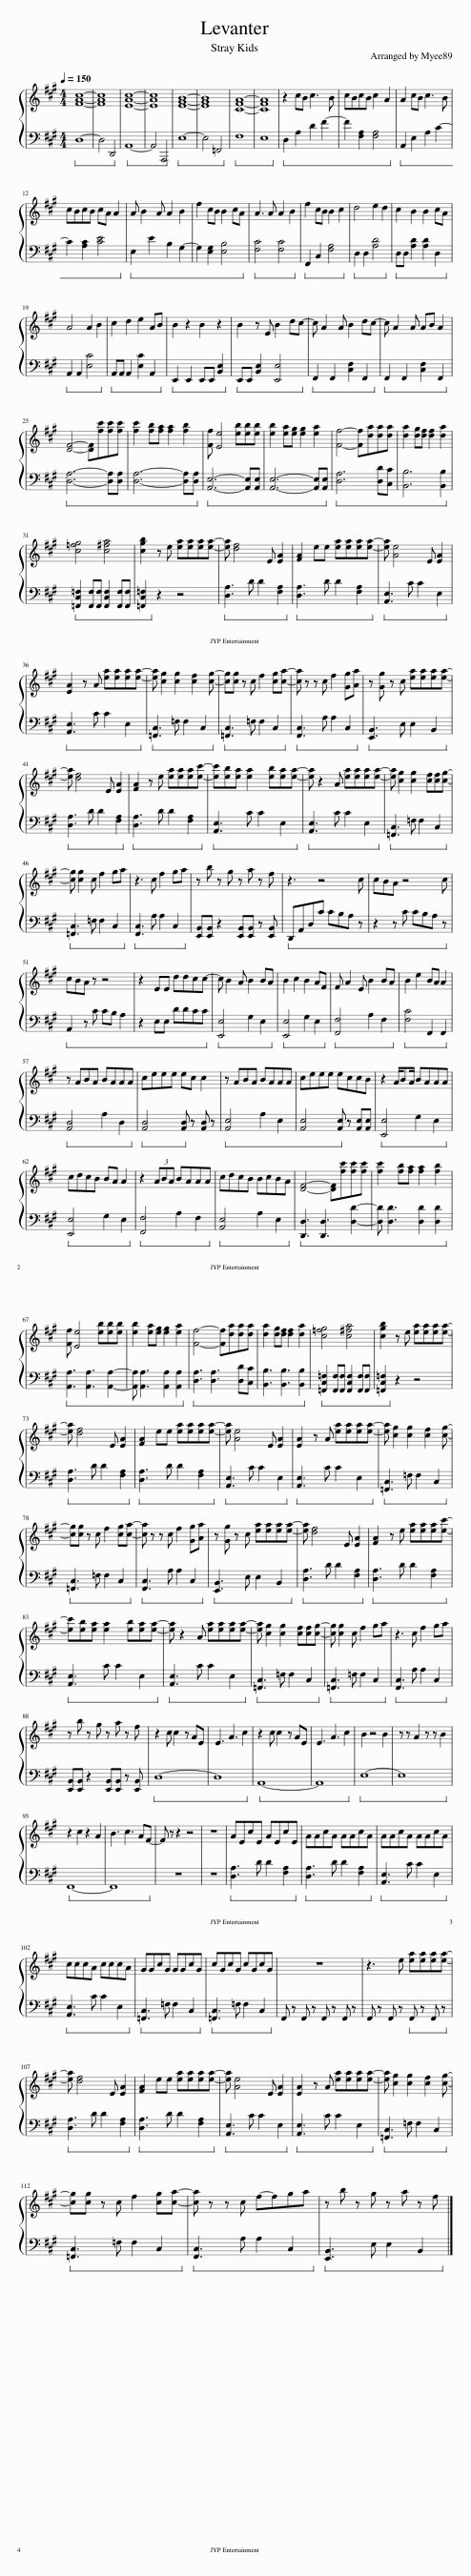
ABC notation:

X:1
%%score { 1 | 2 }
L:1/8
Q:1/4=150
M:4/4
I:linebreak $
K:A
V:1 treble
V:2 bass
V:1
 [FAc]8- | [FAc]8 | [EAc]8- | [EAc]8 | [EGB]8- | %5
 [EGB]8 | [CFA]8- | [CFA]8 | z2 cB c3 B | cBcB c2 A2 | %10
 A2 cB c3 B |$ cBcB cA A2 | A B2 A A2 B2 | f2 cB B2 cA | A3 A A2 B2 | %15
 f2 cB B2 c2 | d4 e2 d2 | c2 B2 B2 cA |$ A4 A2 B2 | c2 d2 e2 AB | %20
 B2 z2 B2 z2 | B2 z E B2 dc- | c A2 A B2 dc- | c A2 A AB A2 |$ [DF]4- [DF][fc'][fc'][fc'] | %25
 [fc']2 [fb][fa] [fa]2 [fb]2 | [Ff] [Ee]4 [eb][eb][eb] | [eb]2 [ea][eg] [eg]2 [ea]2 | [Ff]4- [Ff][da][da][da] | [da]2 [dg][df] [df]2 [da]2 |$ %30
 [c=fg]4 [c^fa]4 | [cgb]2 z e [ea][ea][ea][ea]- | [ea] [df]4 E [EA]2 | [FA]2 ee [ea][ea][ea][ea]- | [ea] [Ae]4 E [EA]2 |$ %35
 [EA]2 z A [ea][ea][ea][ea]- | [ea] [cg]2 [cg]2 [cf]2 [cg]- | [cg][cg] z c f2 [cg][ca]- | [ca] z z c f2 [Gg][Aa] | z [Gg] z c [ea][ea][ea][ea]- |$ %40
 [ea] [df]4 E [EA]2 | [FA]2 z e [ea][ea][ea][ec']- | [ec'][eb][ea] [ea]2 [eb][ea][ea]- | [ea] z2 A [ea][ea][ea][ea]- | [ea] [cg]2 [cg]2 [cf][cf][cg]- |$ %45
 [cg] [cg]2 c f2 ga | z3 c f2 ga | z b z g z a z f | z3 z4 c | cBA z4 c |$ %50
 cBA z z4 | z2 EE ddcc- | c B2 A B2 BA | B2 c2 B2 AF | F A2 E B2 BA | %55
 B2 e2 BA A2 |$ z ABA BAAA | ceee ec c2 | z ABA BAAA | ceee eccB | %60
 z2 A/BA/ BAAA |$ cdcB BA A2 | z2 (3ABA BAAA | cdcB BcBA | [DF]4- [DF][fc'][fc'][fc'] | %65
 [fc']2 [fb][fa] [fa]2 [fb]2 |$ [Ff] [Ee]4 [eb][eb][eb] | [eb]2 [ea][eg] [eg]2 [ea]2 | [Ff]4- [Ff][da][da][da] | [da]2 [dg][df] [df]2 [da]2 | %70
 [c=fg]4 [c^fa]4 | [cgb]2 z e [ea][ea][ea][ea]- |$ [ea] [df]4 E [EA]2 | [FA]2 ee [ea][ea][ea][ea]- | [ea] [Ae]4 E [EA]2 | %75
 [EA]2 z A [ea][ea][ea][ea]- | [ea] [cg]2 [cg]2 [cf]2 [cg]- |$ [cg][cg] z c f2 [cg][ca]- | [ca] z z c f2 [Gg][Aa] | z [Gg] z c [ea][ea][ea][ea]- | %80
 [ea] [df]4 E [EA]2 | [FA]2 z e [ea][ea][ea][ec']- |$ [ec'][eb][ea] [ea]2 [eb][ea][ea]- | [ea] z2 A [ea][ea][ea][ea]- | [ea] [cg]2 [cg]2 [cf][cf][cg]- | %85
 [cg] [cg]2 c f2 ga | z3 c f2 ga |$ z b z g z a z f | z2 c c2 z AE | E3 A3 c2 | %90
 z2 c c2 z AE | E3 A3 c2 | B2 z4 B2 | z z A2 z z B2 |$ z2 c2 z2 A2 | %95
 B3 c3 AF- | F z z2 z4 | z8 | AEcE AEcE | AAcA AAcA | %100
 AAcA AAcA |$ cccA cccA | GGcG GGcG | cGcG cGcG | z8 | %105
 z3 e [ea][ea][ea][ea]- |$ [ea] [df]4 E [EA]2 | [FA]2 ee [ea][ea][ea][ea]- | [ea] [Ae]4 E [EA]2 | [EA]2 z A [ea][ea][ea][ea]- | %110
 [ea] [cg]2 [cg]2 [cf]2 [cg]- |$ [cg][cg] z c f2 [cg][ca]- | [ca] z z c f-fga | z b z g z a z f |] %114
V:2
!ped! D,8- | D,4 D,,4!ped-up! |!ped! A,,8- | A,,4 A,,,4!ped-up! |!ped! E,8- | %5
 E,4 =F,,4!ped-up! |!ped! F,8 | E,8!ped-up! |!ped! D,2 A,2 D2 F2- | F2 [F,A,]2 [F,A,]4!ped-up! | %10
!ped! A,,2 E,2 A,2 C2- |$ C2 [A,C]2 [CE]4!ped-up! |!ped! E,2 E2 B,2 G,2- | G,2 [E,G,]2 [E,B,]4!ped-up! |!ped! [F,C]4 [F,C]4!ped-up! | %15
!ped! F,,2 C,2 [F,A,]4!ped-up! |!ped! D,2 D,2 [A,D]4!ped-up! |!ped! D,D, [A,D]2 [A,D]2 D,2!ped-up! |$!ped! A,,2 A,,2 [E,C]4!ped-up! |!ped! A,,A,, A,,2 [E,C]2 A,,2!ped-up! | %20
!ped! E,,2 E,,2 E,,E,, [B,,E,]2!ped-up! |!ped! E,,E,, [B,,E,]2 [E,,E,]4!ped-up! |!ped! F,,2 F,,2 [C,F,]2 F,,2!ped-up! |!ped! F,,2 F,,2 [C,F,]2 F,,2!ped-up! |$!ped! [D,A,]6- [D,A,][D,A,] | %25
 [D,A,]6- [D,A,][D,A,]!ped-up! |!ped! [A,,E,]6- [A,,E,][A,,E,] | [A,,E,]6- [A,,E,][A,,E,]!ped-up! |!ped! [D,A,]6 [D,D][C,C] | [B,,B,]6 [B,,B,]2!ped-up! |$ %30
!ped! [=F,,C,=F,]2 [F,,F,][F,,F,] [F,,C,F,]2 [F,,F,][F,,F,] | [=F,,C,=F,]2!ped-up! z2 z4 |!ped! [D,A,]3 D D2 [F,A,]2!ped-up! |!ped! [D,A,]3 D D2 [F,A,]2!ped-up! |!ped! [A,,E,]3 C C2 E,2!ped-up! |$ %35
!ped! [A,,E,]3 C C2 E,2!ped-up! |!ped! [=F,,C,]3 =F, F,2 C,2!ped-up! |!ped! [=F,,C,]3 =F, F,2 C,2!ped-up! |!ped! [F,,C,]3 A, A,2 C,2!ped-up! |!ped! [E,,B,,]3 E, E,2 B,,2!ped-up! |$ %40
!ped! [D,A,]3 D D2 [F,A,]2!ped-up! |!ped! [D,A,]3 D D2 [F,A,]2!ped-up! |!ped! [A,,E,]3 C C2 E,2!ped-up! |!ped! [A,,E,]3 C C2 E,2!ped-up! |!ped! [=F,,C,]3 =F, F,2 C,2!ped-up! |$ %45
!ped! [=F,,C,]3 =F, F,2 C,2!ped-up! |!ped! [F,,C,]3 A, A,2 C,2!ped-up! | [E,,B,,][E,,B,,] z2 [E,,B,,][E,,B,,] z [E,,B,,] |!ped! D,,A,,D,C CB,A, z | z2 z C CB,A, z!ped-up! |$ %50
!ped! A,,2 z C CB, A,2 | z2 E,E, DDCC!ped-up! |!ped! [E,,E,]4 G,2 E,2!ped-up! |!ped! [E,,E,]4 G,2 E,2!ped-up! |!ped! [F,,F,]4 A,2 F,2!ped-up! | %55
!ped! [F,C]4 F,,2 F,,2!ped-up! |$!ped! [A,,D,]4 A,2 D,2!ped-up! |!ped! [A,,D,]4 [A,,D,]!ped-up! z [A,,D,] z |!ped! [A,,E,]4 A,2 E,2 | [A,,E,]4 [A,,E,]!ped-up! z [A,,E,][A,,E,] | %60
!ped! [E,,E,]4 G,2 E,2!ped-up! |$!ped! [E,,E,]4 G,2 E,2!ped-up! |!ped! [F,,F,]4 A,2 F,2!ped-up! |!ped! [A,,E,]4 A,2 E,2!ped-up! |!ped! [D,,D,]3 [D,,D,]3 [D,D]2- | %65
 [D,D] [D,D]3 [D,D]2 [D,D]2!ped-up! |$!ped! [A,,A,]3 [A,,A,]3 [A,,A,]2- | [A,,A,] [A,,A,]3 [A,,A,]2 [A,,A,]2!ped-up! |!ped! [D,A,]3 [D,A,]3 [D,D][C,C] | [B,,B,]3 [B,,B,]3 [B,,B,]2!ped-up! | %70
!ped! [=F,,C,=F,]2 [F,,F,][F,,F,] [F,,C,F,]2 [F,,F,][F,,F,] | [=F,,C,=F,]2!ped-up! z2 z4 |$!ped! [D,A,]3 D D2 [F,A,]2!ped-up! |!ped! [D,A,]3 D D2 [F,A,]2!ped-up! |!ped! [A,,E,]3 C C2 E,2!ped-up! | %75
!ped! [A,,E,]3 C C2 E,2!ped-up! |!ped! [=F,,C,]3 =F, F,2 C,2!ped-up! |$!ped! [=F,,C,]3 =F, F,2 C,2!ped-up! |!ped! [F,,C,]3 A, A,2 C,2!ped-up! |!ped! [E,,B,,]3 E, E,2 B,,2!ped-up! | %80
!ped! [D,A,]3 D D2 [F,A,]2!ped-up! |!ped! [D,A,]3 D D2 [F,A,]2!ped-up! |$!ped! [A,,E,]3 C C2 E,2!ped-up! |!ped! [A,,E,]3 C C2 E,2!ped-up! |!ped! [=F,,C,]3 =F, F,2 C,2!ped-up! | %85
!ped! [=F,,C,]3 =F, F,2 C,2!ped-up! |!ped! [F,,C,]3 A, A,2 C,2!ped-up! |$ [E,,B,,][E,,B,,] z2 [E,,B,,][E,,B,,] z [E,,B,,] |!ped! D,8- | D,8!ped-up! | %90
!ped! A,,8- | A,,8!ped-up! |!ped! E,8- | E,8!ped-up! |$!ped! F,,8- | %95
 F,,8!ped-up! | z8 | z8 |!ped! [D,A,]3 D D2 [F,A,]2!ped-up! |!ped! [D,A,]3 D D2 [F,A,]2!ped-up! | %100
!ped! [A,,E,]3 C C2 E,2!ped-up! |$!ped! [A,,E,]3 C C2 E,2!ped-up! |!ped! [=F,,C,]3 =F, F,2 C,2!ped-up! |!ped! [=F,,C,]3 =F, F,2 C,2!ped-up! | F,, z F,, z F,, z F,, z | %105
 F,, z F,, z!ped! F,, z F,, z!ped-up! |$!ped! [D,A,]3 D D2 [F,A,]2!ped-up! |!ped! [D,A,]3 D D2 [F,A,]2!ped-up! |!ped! [A,,E,]3 C C2 E,2!ped-up! |!ped! [A,,E,]3 C C2 E,2!ped-up! | %110
!ped! [=F,,C,]3 =F, F,2 C,2!ped-up! |$!ped! [=F,,C,]3 =F, F,2 C,2!ped-up! |!ped! [F,,C,]3 A, A,2 C,2!ped-up! |!ped! [E,,B,,]3 E, E,2 B,,2!ped-up! |] %114
